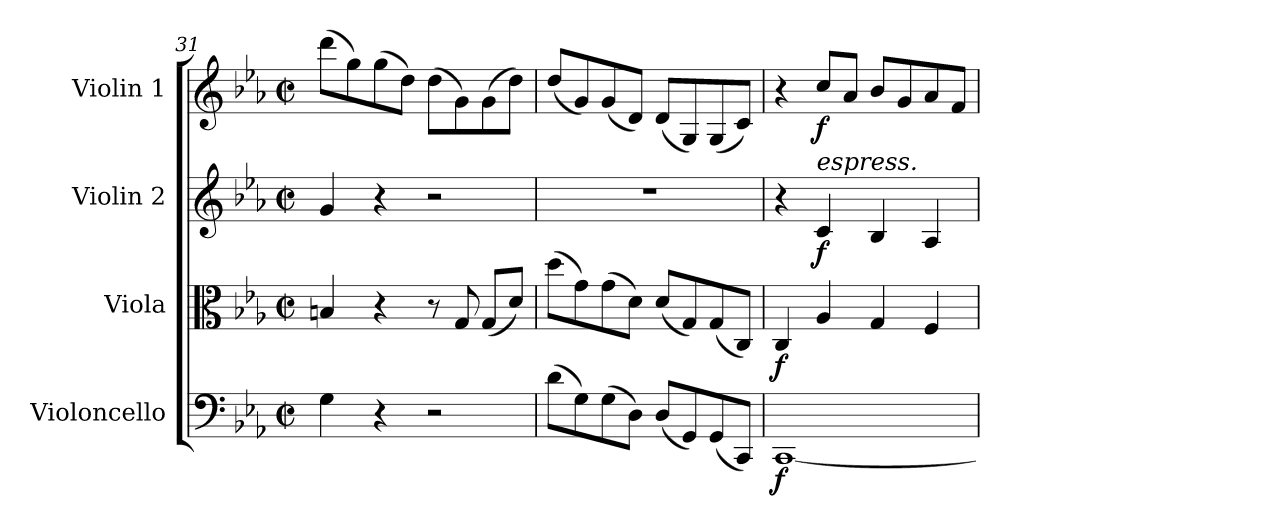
**kern	**dynam	**kern	**dynam	**kern	**dynam	**kern	**dynam
*part4	*part4	*part3	*part3	*part2	*part2	*part1	*part1
*staff4	*staff4	*staff3	*staff3	*staff2	*staff2	*staff1	*staff1
*I"Violoncello	*	*I"Viola	*	*I"Violin 2	*	*I"Violin 1	*
*I'Vc	*	*I'Vla	*	*I'Vln	*	*I'Vln	*
!!LO:PB:g=z
*clefF4	*	*clefC3	*	*clefG2	*	*clefG2	*
*k[b-e-a-]	*	*k[b-e-a-]	*	*k[b-e-a-]	*	*k[b-e-a-]	*
*M2/2	*	*M2/2	*	*M2/2	*	*M2/2	*
*met(c|)	*	*met(c|)	*	*met(c|)	*	*met(c|)	*
=31	=31	=31	=31	=31	=31	=31	=31
4G\	.	4Bn/	.	4g/	.	(8ddd\L	.
.	.	.	.	.	.	8gg\)	.
4r	.	4r	.	4r	.	(8gg\	.
.	.	.	.	.	.	8dd\J)	.
2r	.	8r	.	2r	.	(8dd\L	.
.	.	8G/	.	.	.	8g\)	.
.	.	(8G/L	.	.	.	(8g\	.
.	.	8d/J)	.	.	.	8dd\J)	.
=32	=32	=32	=32	=32	=32	=32	=32
(8d\L	.	(8dd\L	.	1r	.	(8dd/L	.
8G\)	.	8g\)	.	.	.	8g/)	.
(8G\	.	(8g\	.	.	.	(8g/	.
8D\J)	.	8d\J)	.	.	.	8d/J)	.
(8D/L	.	(8d/L	.	.	.	(8d/L	.
8GG/)	.	8G/)	.	.	.	8G/)	.
(8GG/	.	(8G/	.	.	.	(8G/	.
8CC/J)	.	8C/J)	.	.	.	8c/J)	.
=33	=33	=33	=33	=33	=33	=33	=33
!	!LO:DY:b	!	!LO:DY:b	!	!	!	!
[1CC	f	4C/	f	4r	.	4r	.
!	!	!	!	!LO:TX:a:i:t=espress.	!	!	!
!	!	!	!	!	!LO:DY:b	!	!LO:DY:b
.	.	4A-/	.	4c/	f	8cc/L	f
.	.	.	.	.	.	8a-/J	.
.	.	4G/	.	4B-/	.	8b-/L	.
.	.	.	.	.	.	8g/	.
.	.	4F/	.	4A-/	.	8a-/	.
.	.	.	.	.	.	8f/J	.
=	=	=	=	=	=	=	=
*-	*-	*-	*-	*-	*-	*-	*-
